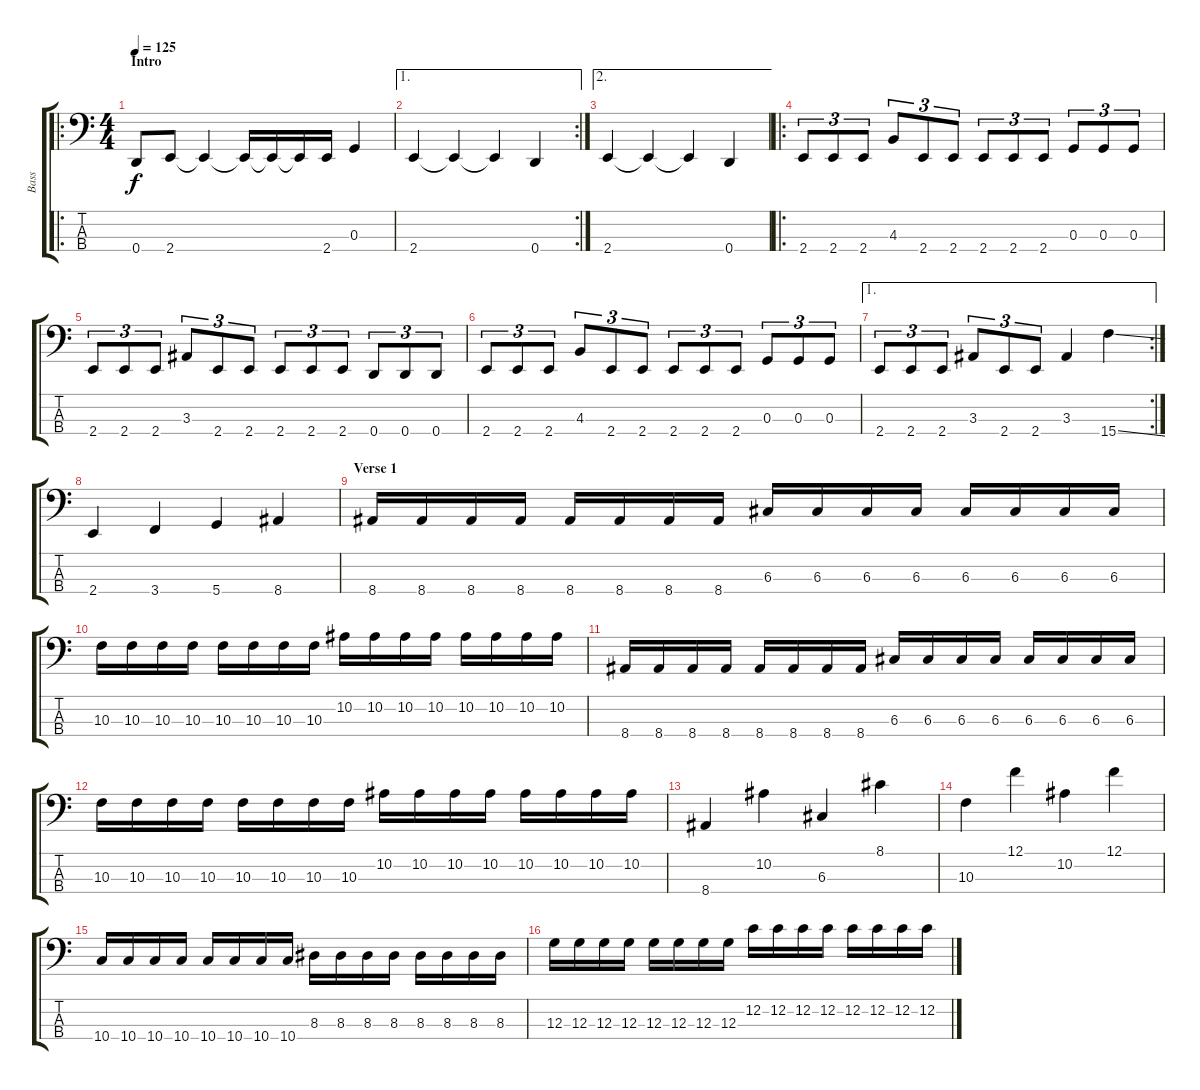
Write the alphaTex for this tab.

\track ("Bass" "Bass") {instrument electricbasspick}
\staff {score tabs}
\tuning (F2 C2 G1 D1) {hide}
\ro
\ts (4 4)
\section ("" "Intro")
\tempo 125
\clef f4
\ks c
0.4.8{dy f instrument electricbasspick} 2.4.8 2.4{t}.4 2.4{t}.16 2.4{t}.16 2.4{t}.16 2.4.16 0.3.4 |
\ae 1
\rc 2
2.4.4 2.4{t}.4 2.4{t}.4 0.4.4 |
\ae 2
2.4.4 2.4{t}.4 2.4{t}.4 0.4.4 |
\ro
2.4.8{tu (3 2)} 2.4.8{tu (3 2)} 2.4.8{tu (3 2)} 4.3.8{tu (3 2)} 2.4.8{tu (3 2)} 2.4.8{tu (3 2)} 2.4.8{tu (3 2)} 2.4.8{tu (3 2)} 2.4.8{tu (3 2)} 0.3.8{tu (3 2)} 0.3.8{tu (3 2)} 0.3.8{tu (3 2)} |
2.4.8{tu (3 2)} 2.4.8{tu (3 2)} 2.4.8{tu (3 2)} 3.3.8{tu (3 2)} 2.4.8{tu (3 2)} 2.4.8{tu (3 2)} 2.4.8{tu (3 2)} 2.4.8{tu (3 2)} 2.4.8{tu (3 2)} 0.4.8{tu (3 2)} 0.4.8{tu (3 2)} 0.4.8{tu (3 2)} |
2.4.8{tu (3 2)} 2.4.8{tu (3 2)} 2.4.8{tu (3 2)} 4.3.8{tu (3 2)} 2.4.8{tu (3 2)} 2.4.8{tu (3 2)} 2.4.8{tu (3 2)} 2.4.8{tu (3 2)} 2.4.8{tu (3 2)} 0.3.8{tu (3 2)} 0.3.8{tu (3 2)} 0.3.8{tu (3 2)} |
\ae 1
\rc 2
2.4.8{tu (3 2)} 2.4.8{tu (3 2)} 2.4.8{tu (3 2)} 3.3.8{tu (3 2)} 2.4.8{tu (3 2)} 2.4.8{tu (3 2)} 3.3.4 15.4{ss}.4 |
2.4.4 3.4.4 5.4.4 8.4.4 |
\section ("" "Verse 1")
8.4.16 8.4.16 8.4.16 8.4.16 8.4.16 8.4.16 8.4.16 8.4.16 6.3.16 6.3.16 6.3.16 6.3.16 6.3.16 6.3.16 6.3.16 6.3.16 |
10.3.16 10.3.16 10.3.16 10.3.16 10.3.16 10.3.16 10.3.16 10.3.16 10.2.16 10.2.16 10.2.16 10.2.16 10.2.16 10.2.16 10.2.16 10.2.16 |
8.4.16 8.4.16 8.4.16 8.4.16 8.4.16 8.4.16 8.4.16 8.4.16 6.3.16 6.3.16 6.3.16 6.3.16 6.3.16 6.3.16 6.3.16 6.3.16 |
10.3.16 10.3.16 10.3.16 10.3.16 10.3.16 10.3.16 10.3.16 10.3.16 10.2.16 10.2.16 10.2.16 10.2.16 10.2.16 10.2.16 10.2.16 10.2.16 |
8.4.4 10.2.4 6.3.4 8.1.4 |
10.3.4 12.1.4 10.2.4 12.1.4 |
10.4.16 10.4.16 10.4.16 10.4.16 10.4.16 10.4.16 10.4.16 10.4.16 8.3.16 8.3.16 8.3.16 8.3.16 8.3.16 8.3.16 8.3.16 8.3.16 |
12.3.16 12.3.16 12.3.16 12.3.16 12.3.16 12.3.16 12.3.16 12.3.16 12.2.16 12.2.16 12.2.16 12.2.16 12.2.16 12.2.16 12.2.16 12.2.16
